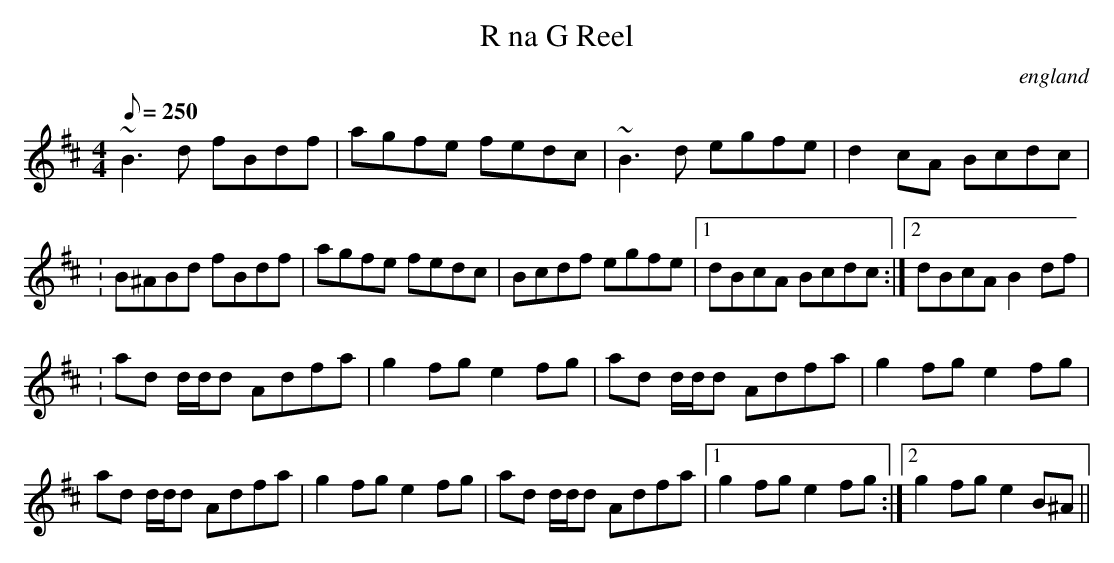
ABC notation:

X:1
T:R na G Reel
O:england
M:4/4
L:1/8
Q:250
K:BMin
~B3d fBdf|agfe fedc|~B3d egfe|d2cA Bcdc|
:B^ABd fBdf|agfe fedc|Bcdf egfe|1dBcA Bcdc:|2dBcA B2df|
:ad d/2d/2d Adfa|g2fg e2fg|ad d/2d/2d Adfa|g2fg e2fg|
ad d/2d/2d Adfa|g2fg e2fg|ad d/2d/2d Adfa|1g2fg e2fg:|2g2fg e2B^A||
